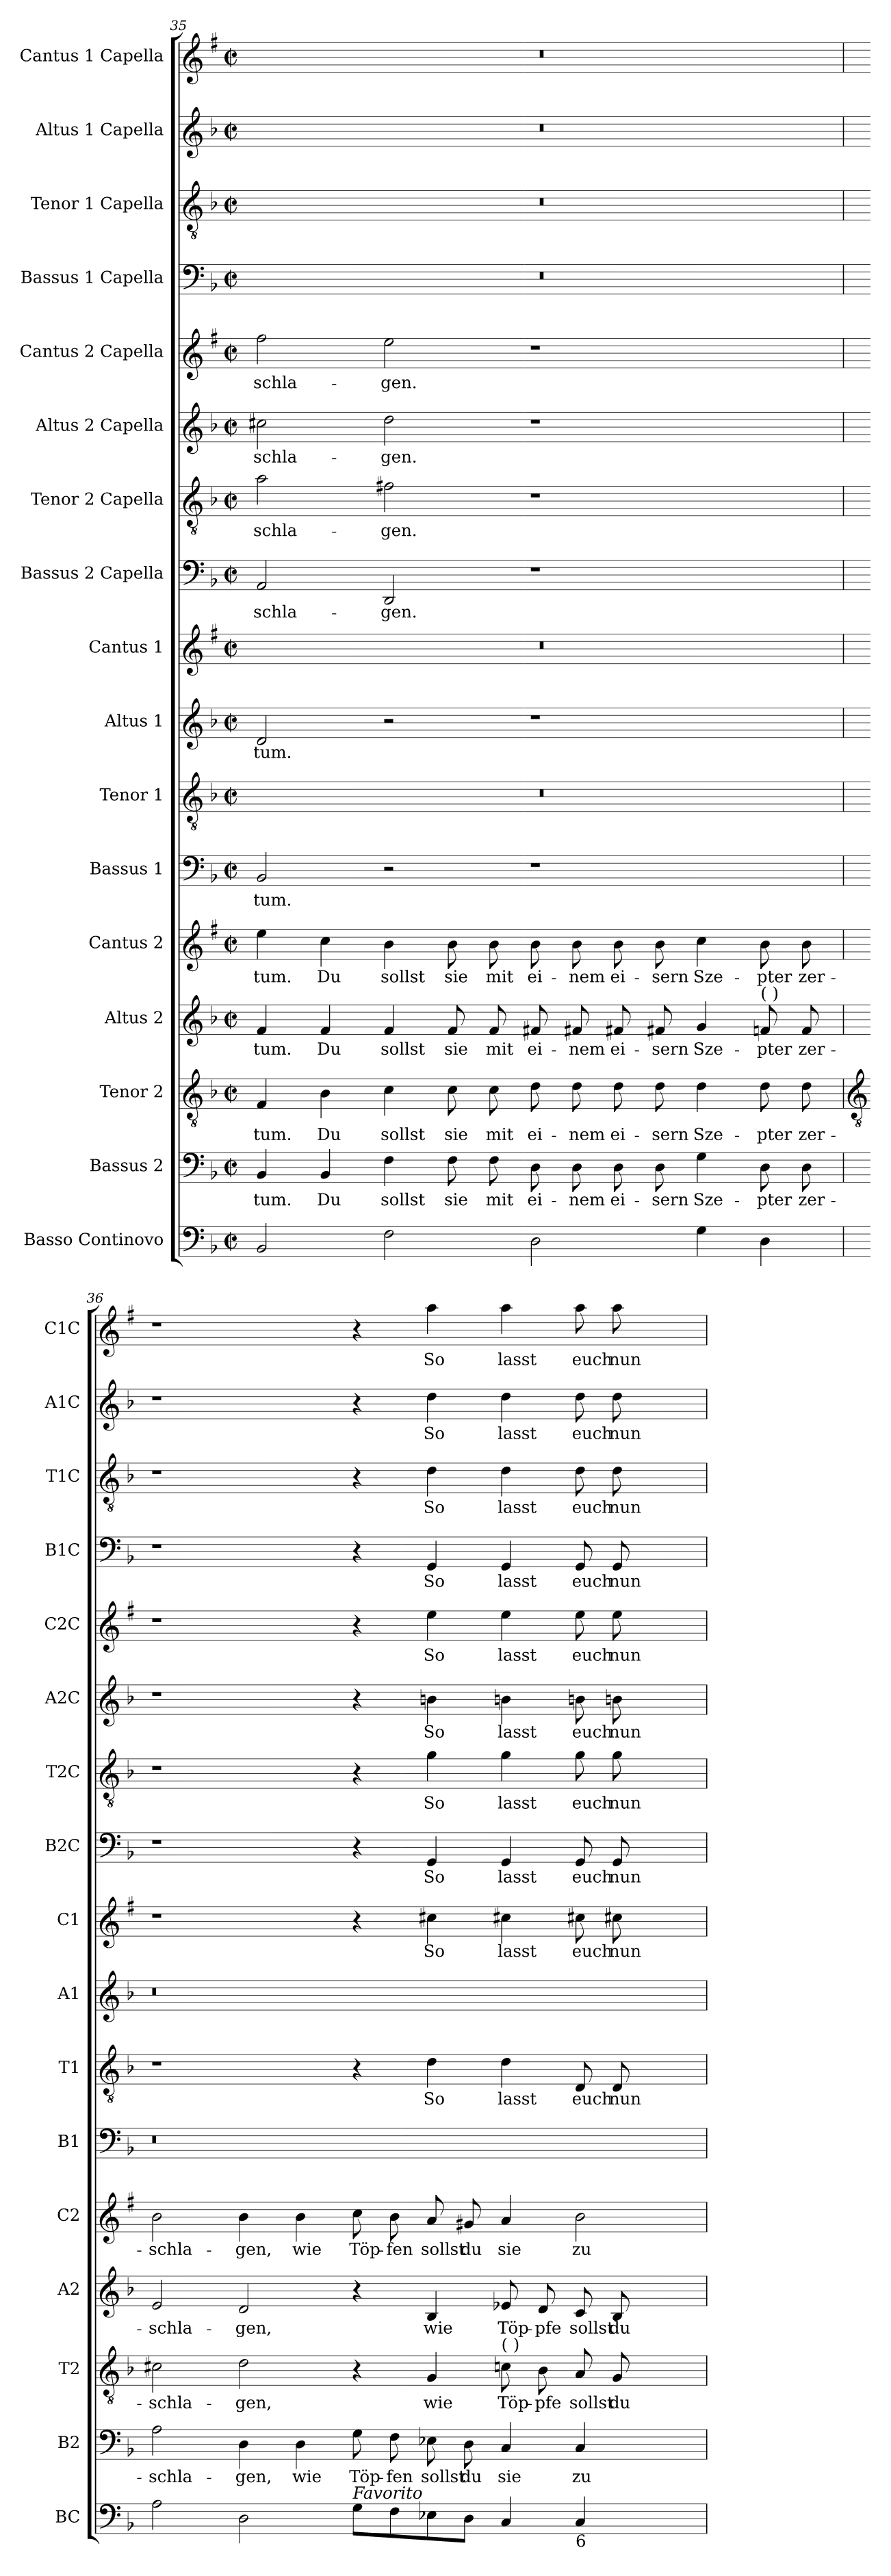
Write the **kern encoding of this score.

**kern	**kern	**text	**kern	**text	**kern	**text	**kern	**text	**kern	**text	**kern	**text	**kern	**text	**kern	**text	**kern	**text	**kern	**text	**kern	**text	**kern	**text	**kern	**text	**kern	**text	**kern	**text	**kern	**text
*part17	*part16	*part16	*part15	*part15	*part14	*part14	*part13	*part13	*part12	*part12	*part11	*part11	*part10	*part10	*part9	*part9	*part8	*part8	*part7	*part7	*part6	*part6	*part5	*part5	*part4	*part4	*part3	*part3	*part2	*part2	*part1	*part1
*staff17	*staff16	*staff16	*staff15	*staff15	*staff14	*staff14	*staff13	*staff13	*staff12	*staff12	*staff11	*staff11	*staff10	*staff10	*staff9	*staff9	*staff8	*staff8	*staff7	*staff7	*staff6	*staff6	*staff5	*staff5	*staff4	*staff4	*staff3	*staff3	*staff2	*staff2	*staff1	*staff1
*I"Basso Continovo	*I"Bassus 2	*	*I"Tenor 2	*	*I"Altus 2	*	*I"Cantus 2	*	*I"Bassus 1	*	*I"Tenor 1	*	*I"Altus 1	*	*I"Cantus 1	*	*I"Bassus 2 Capella	*	*I"Tenor 2 Capella	*	*I"Altus 2 Capella	*	*I"Cantus 2 Capella	*	*I"Bassus 1 Capella	*	*I"Tenor 1 Capella	*	*I"Altus 1 Capella	*	*I"Cantus 1 Capella	*
*I'BC	*I'B2	*	*I'T2	*	*I'A2	*	*I'C2	*	*I'B1	*	*I'T1	*	*I'A1	*	*I'C1	*	*I'B2C	*	*I'T2C	*	*I'A2C	*	*I'C2C	*	*I'B1C	*	*I'T1C	*	*I'A1C	*	*I'C1C	*
!!LO:LB:g=z
*clefF4	*clefF4	*	*clefGv2	*	*clefG2	*	*clefG2	*	*clefF4	*	*clefGv2	*	*clefG2	*	*clefG2	*	*clefF4	*	*clefGv2	*	*clefG2	*	*clefG2	*	*clefF4	*	*clefGv2	*	*clefG2	*	*clefG2	*
*	*	*	*	*	*	*	*ITrd1c2	*	*	*	*	*	*	*	*ITrd1c2	*	*	*	*	*	*	*	*ITrd1c2	*	*	*	*	*	*	*	*ITrd1c2	*
*k[b-]	*k[b-]	*	*k[b-]	*	*k[b-]	*	*k[b-]	*	*k[b-]	*	*k[b-]	*	*k[b-]	*	*k[b-]	*	*k[b-]	*	*k[b-]	*	*k[b-]	*	*k[b-]	*	*k[b-]	*	*k[b-]	*	*k[b-]	*	*k[b-]	*
*F:	*F:	*	*F:	*	*F:	*	*F:	*	*F:	*	*F:	*	*F:	*	*F:	*	*F:	*	*F:	*	*F:	*	*F:	*	*F:	*	*F:	*	*F:	*	*F:	*
*M4/2	*M4/2	*	*M4/2	*	*M4/2	*	*M4/2	*	*M4/2	*	*M4/2	*	*M4/2	*	*M4/2	*	*M4/2	*	*M4/2	*	*M4/2	*	*M4/2	*	*M4/2	*	*M4/2	*	*M4/2	*	*M4/2	*
*met(c|)	*met(c|)	*	*met(c|)	*	*met(c|)	*	*met(c|)	*	*met(c|)	*	*met(c|)	*	*met(c|)	*	*met(c|)	*	*met(c|)	*	*met(c|)	*	*met(c|)	*	*met(c|)	*	*met(c|)	*	*met(c|)	*	*met(c|)	*	*met(c|)	*
=35	=35	=35	=35	=35	=35	=35	=35	=35	=35	=35	=35	=35	=35	=35	=35	=35	=35	=35	=35	=35	=35	=35	=35	=35	=35	=35	=35	=35	=35	=35	=35	=35
!	!	!LO:LY:b	!	!LO:LY:b	!	!LO:LY:b	!	!LO:LY:b	!	!LO:LY:b	!	!	!	!LO:LY:b	!	!	!	!LO:LY:b	!	!LO:LY:b	!	!LO:LY:b	!	!LO:LY:b	!	!	!	!	!	!	!	!
2BB-	4BB-	-tum.	4F	-tum.	4f	-tum.	4dd	-tum.	2BB-	-tum.	0r	.	2d	-tum.	0r	.	2AA	-schla-	2a	-schla-	2cc#X	-schla-	2ee	-schla-	0r	.	0r	.	0r	.	0r	.
!	!	!LO:LY:b	!	!LO:LY:b	!	!LO:LY:b	!	!LO:LY:b	!	!	!	!	!	!	!	!	!	!	!	!	!	!	!	!	!	!	!	!	!	!	!	!
.	4BB-	Du	4B-	Du	4f	Du	4b-	Du	.	.	.	.	.	.	.	.	.	.	.	.	.	.	.	.	.	.	.	.	.	.	.	.
!	!	!LO:LY:b	!	!LO:LY:b	!	!LO:LY:b	!	!LO:LY:b	!	!	!	!	!	!	!	!	!	!LO:LY:b	!	!LO:LY:b	!	!LO:LY:b	!	!LO:LY:b	!	!	!	!	!	!	!	!
2F	4F	sollst	4c	sollst	4f	sollst	4a	sollst	2r	.	.	.	2r	.	.	.	2DD	-gen.	2f#X	-gen.	2dd	-gen.	2dd	-gen.	.	.	.	.	.	.	.	.
!	!	!LO:LY:b	!	!LO:LY:b	!	!LO:LY:b	!	!LO:LY:b	!	!	!	!	!	!	!	!	!	!	!	!	!	!	!	!	!	!	!	!	!	!	!	!
.	8F	sie	8c	sie	8f	sie	8a	sie	.	.	.	.	.	.	.	.	.	.	.	.	.	.	.	.	.	.	.	.	.	.	.	.
!	!	!LO:LY:b	!	!LO:LY:b	!	!LO:LY:b	!	!LO:LY:b	!	!	!	!	!	!	!	!	!	!	!	!	!	!	!	!	!	!	!	!	!	!	!	!
.	8F	mit	8c	mit	8f	mit	8a	mit	.	.	.	.	.	.	.	.	.	.	.	.	.	.	.	.	.	.	.	.	.	.	.	.
!	!	!LO:LY:b	!	!LO:LY:b	!	!LO:LY:b	!	!LO:LY:b	!	!	!	!	!	!	!	!	!	!	!	!	!	!	!	!	!	!	!	!	!	!	!	!
2D	8D	ei-	8d	ei-	8f#X	ei-	8a	ei-	1r	.	.	.	1r	.	.	.	1r	.	1r	.	1r	.	1r	.	.	.	.	.	.	.	.	.
!	!	!LO:LY:b	!	!LO:LY:b	!	!LO:LY:b	!	!LO:LY:b	!	!	!	!	!	!	!	!	!	!	!	!	!	!	!	!	!	!	!	!	!	!	!	!
.	8D	-nem	8d	-nem	8f#X	-nem	8a	-nem	.	.	.	.	.	.	.	.	.	.	.	.	.	.	.	.	.	.	.	.	.	.	.	.
!	!	!LO:LY:b	!	!LO:LY:b	!	!LO:LY:b	!	!LO:LY:b	!	!	!	!	!	!	!	!	!	!	!	!	!	!	!	!	!	!	!	!	!	!	!	!
.	8D	ei-	8d	ei-	8f#X	ei-	8a	ei-	.	.	.	.	.	.	.	.	.	.	.	.	.	.	.	.	.	.	.	.	.	.	.	.
!	!	!LO:LY:b	!	!LO:LY:b	!	!LO:LY:b	!	!LO:LY:b	!	!	!	!	!	!	!	!	!	!	!	!	!	!	!	!	!	!	!	!	!	!	!	!
.	8D	-sern	8d	-sern	8f#X	-sern	8a	-sern	.	.	.	.	.	.	.	.	.	.	.	.	.	.	.	.	.	.	.	.	.	.	.	.
!	!	!LO:LY:b	!	!LO:LY:b	!	!LO:LY:b	!	!LO:LY:b	!	!	!	!	!	!	!	!	!	!	!	!	!	!	!	!	!	!	!	!	!	!	!	!
4G	4G	Sze-	4d	Sze-	4g	Sze-	4b-	Sze-	.	.	.	.	.	.	.	.	.	.	.	.	.	.	.	.	.	.	.	.	.	.	.	.
!	!	!	!	!	!LO:TX:a:t=(  )	!	!	!	!	!	!	!	!	!	!	!	!	!	!	!	!	!	!	!	!	!	!	!	!	!	!	!
!	!	!LO:LY:b	!	!LO:LY:b	!	!LO:LY:b	!	!LO:LY:b	!	!	!	!	!	!	!	!	!	!	!	!	!	!	!	!	!	!	!	!	!	!	!	!
4D	8D	-pter	8d	-pter	8f	-pter	8a	-pter	.	.	.	.	.	.	.	.	.	.	.	.	.	.	.	.	.	.	.	.	.	.	.	.
!	!	!LO:LY:b	!	!LO:LY:b	!	!LO:LY:b	!	!LO:LY:b	!	!	!	!	!	!	!	!	!	!	!	!	!	!	!	!	!	!	!	!	!	!	!	!
.	8D	zer-	8d	zer-	8f	zer-	8a	zer-	.	.	.	.	.	.	.	.	.	.	.	.	.	.	.	.	.	.	.	.	.	.	.	.
!!LO:LB:g=z
=36	=36	=36	=36	=36	=36	=36	=36	=36	=36	=36	=36	=36	=36	=36	=36	=36	=36	=36	=36	=36	=36	=36	=36	=36	=36	=36	=36	=36	=36	=36	=36	=36
*	*	*	*clefGv2	*	*	*	*	*	*	*	*	*	*	*	*	*	*	*	*	*	*	*	*	*	*	*	*	*	*	*	*	*
!	!	!LO:LY:b	!	!LO:LY:b	!	!LO:LY:b	!	!LO:LY:b	!	!	!	!	!	!	!	!	!	!	!	!	!	!	!	!	!	!	!	!	!	!	!	!
2A	2A	-schla-	2c#X	-schla-	2e	-schla-	2a	-schla-	0r	.	1r	.	0r	.	1r	.	1r	.	1r	.	1r	.	1r	.	1r	.	1r	.	1r	.	1r	.
!	!	!LO:LY:b	!	!LO:LY:b	!	!LO:LY:b	!	!LO:LY:b	!	!	!	!	!	!	!	!	!	!	!	!	!	!	!	!	!	!	!	!	!	!	!	!
2D	4D	-gen,	2d	-gen,	2d	-gen,	4a	-gen,	.	.	.	.	.	.	.	.	.	.	.	.	.	.	.	.	.	.	.	.	.	.	.	.
!	!	!LO:LY:b	!	!	!	!	!	!LO:LY:b	!	!	!	!	!	!	!	!	!	!	!	!	!	!	!	!	!	!	!	!	!	!	!	!
.	4D	wie	.	.	.	.	4a	wie	.	.	.	.	.	.	.	.	.	.	.	.	.	.	.	.	.	.	.	.	.	.	.	.
!LO:TX:a:i:t=Favorito	!	!	!	!	!	!	!	!	!	!	!	!	!	!	!	!	!	!	!	!	!	!	!	!	!	!	!	!	!	!	!	!
!	!	!LO:LY:b	!	!	!	!	!	!LO:LY:b	!	!	!	!	!	!	!	!	!	!	!	!	!	!	!	!	!	!	!	!	!	!	!	!
8GL	8G	Töp-	4r	.	4r	.	8b-	Töp-	.	.	4r	.	.	.	4r	.	4r	.	4r	.	4r	.	4r	.	4r	.	4r	.	4r	.	4r	.
!	!	!LO:LY:b	!	!	!	!	!	!LO:LY:b	!	!	!	!	!	!	!	!	!	!	!	!	!	!	!	!	!	!	!	!	!	!	!	!
8F	8F	-fen	.	.	.	.	8a	-fen	.	.	.	.	.	.	.	.	.	.	.	.	.	.	.	.	.	.	.	.	.	.	.	.
!	!	!LO:LY:b	!	!LO:LY:b	!	!LO:LY:b	!	!LO:LY:b	!	!	!	!LO:LY:b	!	!	!	!LO:LY:b	!	!LO:LY:b	!	!LO:LY:b	!	!LO:LY:b	!	!LO:LY:b	!	!LO:LY:b	!	!LO:LY:b	!	!LO:LY:b	!	!LO:LY:b
8E-X	8E-X	sollst	4G	wie	4B-	wie	8g	sollst	.	.	4d	So	.	.	4bn	So	4GG	So	4g	So	4bn	So	4dd	So	4GG	So	4d	So	4dd	So	4gg	So
!	!	!LO:LY:b	!	!	!	!	!	!LO:LY:b	!	!	!	!	!	!	!	!	!	!	!	!	!	!	!	!	!	!	!	!	!	!	!	!
8DJ	8D	du	.	.	.	.	8f#X	du	.	.	.	.	.	.	.	.	.	.	.	.	.	.	.	.	.	.	.	.	.	.	.	.
!	!	!	!LO:TX:a:t=(  )	!	!	!	!	!	!	!	!	!	!	!	!	!	!	!	!	!	!	!	!	!	!	!	!	!	!	!	!	!
!	!	!LO:LY:b	!	!LO:LY:b	!	!LO:LY:b	!	!LO:LY:b	!	!	!	!LO:LY:b	!	!	!	!LO:LY:b	!	!LO:LY:b	!	!LO:LY:b	!	!LO:LY:b	!	!LO:LY:b	!	!LO:LY:b	!	!LO:LY:b	!	!LO:LY:b	!	!LO:LY:b
4C	4C	sie	8c	Töp-	8e-X	Töp-	4g	sie	.	.	4d	lasst	.	.	4bn	lasst	4GG	lasst	4g	lasst	4bn	lasst	4dd	lasst	4GG	lasst	4d	lasst	4dd	lasst	4gg	lasst
!	!	!	!	!LO:LY:b	!	!LO:LY:b	!	!	!	!	!	!	!	!	!	!	!	!	!	!	!	!	!	!	!	!	!	!	!	!	!	!
.	.	.	8B-	-pfe	8d	-pfe	.	.	.	.	.	.	.	.	.	.	.	.	.	.	.	.	.	.	.	.	.	.	.	.	.	.
!LO:TX:b:t=6	!	!	!	!	!	!	!	!	!	!	!	!	!	!	!	!	!	!	!	!	!	!	!	!	!	!	!	!	!	!	!	!
!	!	!LO:LY:b	!	!LO:LY:b	!	!LO:LY:b	!	!LO:LY:b	!	!	!	!LO:LY:b	!	!	!	!LO:LY:b	!	!LO:LY:b	!	!LO:LY:b	!	!LO:LY:b	!	!LO:LY:b	!	!LO:LY:b	!	!LO:LY:b	!	!LO:LY:b	!	!LO:LY:b
4C	4C	zu-	8A	sollst	8c	sollst	2a	zu-	.	.	8D	euch	.	.	8bn	euch	8GG	euch	8g	euch	8bn	euch	8dd	euch	8GG	euch	8d	euch	8dd	euch	8gg	euch
!	!	!	!	!LO:LY:b	!	!LO:LY:b	!	!	!	!	!	!LO:LY:b	!	!	!	!LO:LY:b	!	!LO:LY:b	!	!LO:LY:b	!	!LO:LY:b	!	!LO:LY:b	!	!LO:LY:b	!	!LO:LY:b	!	!LO:LY:b	!	!LO:LY:b
.	.	.	8G	du	8B-	du	.	.	.	.	8D	nun	.	.	8bn	nun	8GG	nun	8g	nun	8bn	nun	8dd	nun	8GG	nun	8d	nun	8dd	nun	8gg	nun
4ryy	4ryy	.	4ryy	.	4ryy	.	.	.	4ryy	.	4ryy	.	4ryy	.	4ryy	.	4ryy	.	4ryy	.	4ryy	.	4ryy	.	4ryy	.	4ryy	.	4ryy	.	4ryy	.
=	=	=	=	=	=	=	=	=	=	=	=	=	=	=	=	=	=	=	=	=	=	=	=	=	=	=	=	=	=	=	=	=
*-	*-	*-	*-	*-	*-	*-	*-	*-	*-	*-	*-	*-	*-	*-	*-	*-	*-	*-	*-	*-	*-	*-	*-	*-	*-	*-	*-	*-	*-	*-	*-	*-
